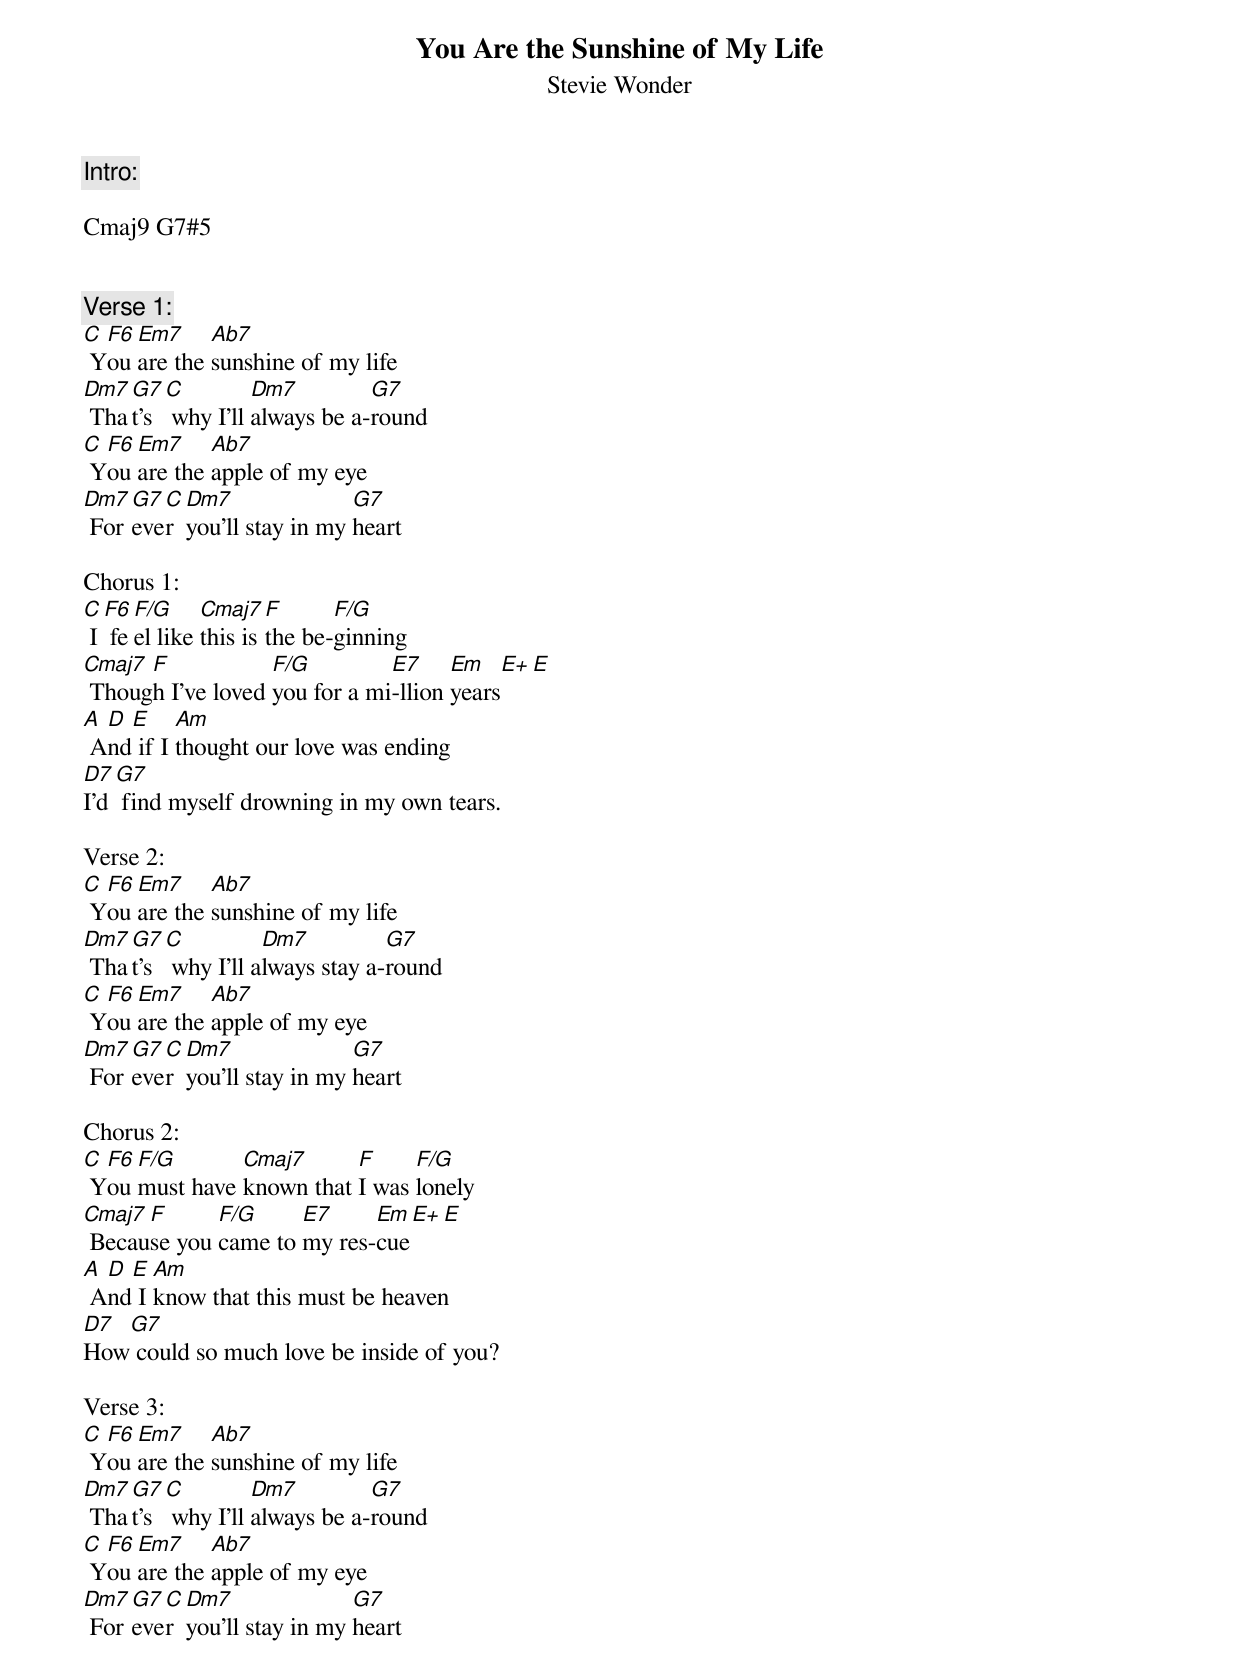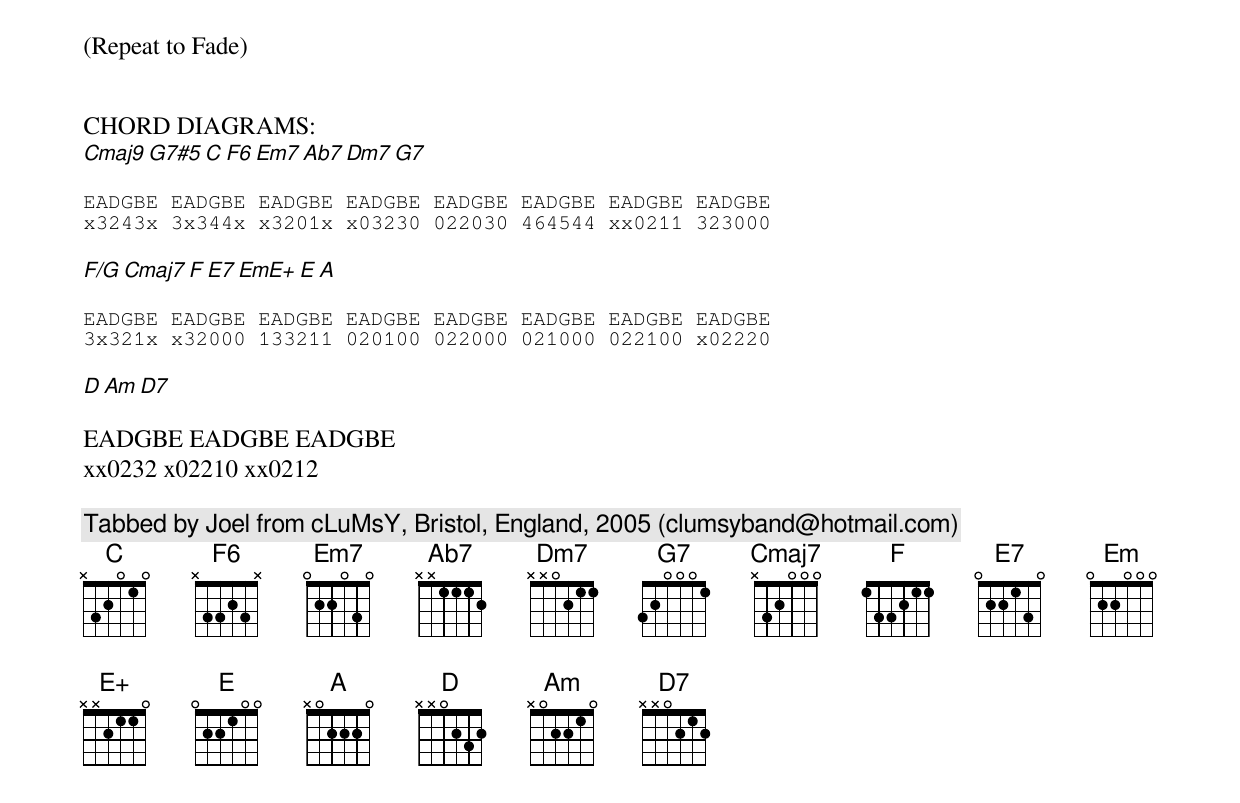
You Are the Sunshine of My Life
Stevie Wonder

Intro:

Cmaj9 G7#5


Verse 1:
C F6 Em7     Ab7
 You are the sunshine of my life
Dm7 G7 C         Dm7         G7
 That's why I'll always be a-round
C F6 Em7     Ab7
 You are the apple of my eye
Dm7 G7 C Dm7               G7
 Forever you'll stay in my heart

Chorus 1:
C F6 F/G     Cmaj7   F      F/G
 I feel like this is the be-ginning
Cmaj7 F            F/G         E7     Em   E+ E
 Though I've loved you for a mi-llion years
A D E     Am
 And if I thought our love was ending
D7 G7
I'd find myself drowning in my own tears.

Verse 2:
C F6 Em7     Ab7
 You are the sunshine of my life
Dm7 G7 C          Dm7          G7
 That's why I'll always stay a-round
C F6 Em7     Ab7
 You are the apple of my eye
Dm7 G7 C Dm7               G7
 Forever you'll stay in my heart

Chorus 2:
C F6 F/G       Cmaj7      F     F/G
 You must have known that I was lonely
Cmaj7 F      F/G     E7     Em E+ E
 Because you came to my res-cue
A D E  Am
 And I know that this must be heaven
D7 G7
How could so much love be inside of you?

Verse 3:
C F6 Em7     Ab7
 You are the sunshine of my life
Dm7 G7 C         Dm7         G7
 That's why I'll always be a-round
C F6 Em7     Ab7
 You are the apple of my eye
Dm7 G7 C Dm7               G7
 Forever you'll stay in my heart

(Repeat to Fade)


CHORD DIAGRAMS:
Cmaj9 G7#5 C F6 Em7 Ab7 Dm7 G7

EADGBE EADGBE EADGBE EADGBE EADGBE EADGBE EADGBE EADGBE
x3243x 3x344x x3201x x03230 022030 464544 xx0211 323000

F/G Cmaj7 F E7 EmE+   E    A

EADGBE EADGBE EADGBE EADGBE EADGBE EADGBE EADGBE EADGBE
3x321x x32000 133211 020100 022000 021000 022100 x02220

D Am D7

EADGBE EADGBE EADGBE
xx0232 x02210 xx0212

Tabbed by Joel from cLuMsY, Bristol, England, 2005 (clumsyband@hotmail.com)
